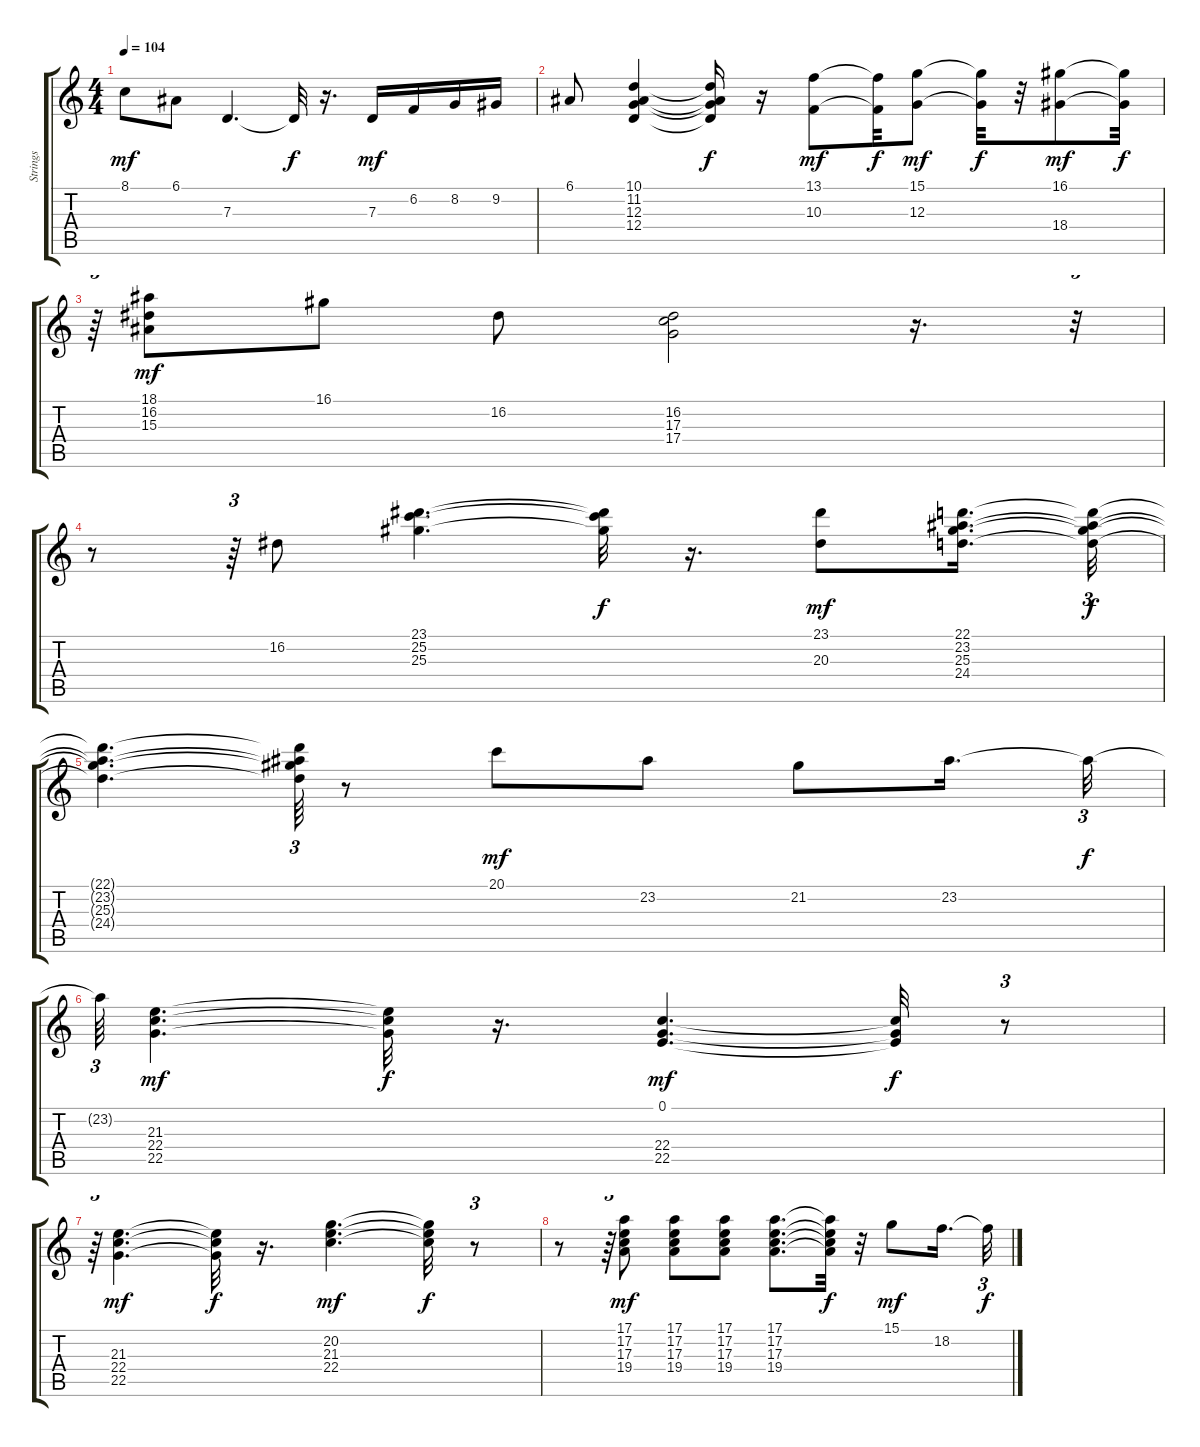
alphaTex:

\track ("Strings" "Strings") {instrument synthstrings1}
\staff {score tabs}
\tuning (E4 B3 G3 D3 A2 E2) {hide}
\ts (4 4)
\tempo 104
\clef g2
\ks c
8.1.8{dy mf} 6.1.8 7.3.4{d} 7.3{t}.32{dy f} r.16{d} 7.3.16{dy mf} 6.2.16 8.2.16 9.2.16 |
6.1.8 (10.1 11.2 12.3 12.4).4 (10.1{t} 11.2{t} 12.3{t} 12.4{t}).16{dy f} r.16 (13.1 10.3).8{dy mf} (13.1{t} 10.3{t}).32{dy f} (15.1 12.3).8{dy mf} (15.1{t} 12.3{t}).32{dy f} r.32 (16.1 18.4).8{dy mf} (16.1{t} 18.4{t}).32{dy f} |
r.64{tu (3 2)} (18.1 16.2 15.3).8{dy mf} 16.1.8 16.2.8 (16.2 17.3 17.4).2 r.16{d} r.32{tu (3 2)} |
r.8 r.64{tu (3 2)} 16.2.8 (23.1 25.2 25.3).4{d} (23.1{t} 25.2{t} 25.3{t}).32{dy f} r.16{d} (23.1 20.3).8{dy mf} (22.1 23.2 25.3 24.4).16{d} (22.1{t} 23.2{t} 25.3{t} 24.4{t}).32{tu (3 2) dy f} |
(22.1{t} 23.2{t} 25.3{t} 24.4{t}).4{d} (22.1{t} 23.2{t} 25.3{t} 24.4{t}).64{tu (3 2)} r.8 20.1.8{dy mf} 23.2.8 21.2.8 23.2.16{d} 23.2{t}.32{tu (3 2) dy f} |
23.2{t}.64{tu (3 2)} (21.3 22.4 22.5).4{d dy mf} (21.3{t} 22.4{t} 22.5{t}).32{dy f} r.16{d} (0.1 22.4 22.5).4{d dy mf} (0.1{t} 22.4{t} 22.5{t}).32{dy f} r.8{tu (3 2)} |
r.64{tu (3 2)} (21.3 22.4 22.5).4{d dy mf} (21.3{t} 22.4{t} 22.5{t}).32{dy f} r.16{d} (20.2 21.3 22.4).4{d dy mf} (20.2{t} 21.3{t} 22.4{t}).32{dy f} r.8{tu (3 2)} |
r.8 r.64{tu (3 2)} (17.1 17.2 17.3 19.4).8{dy mf} (17.1 17.2 17.3 19.4).8 (17.1 17.2 17.3 19.4).8 (17.1 17.2 17.3 19.4).8{d} (17.1{t} 17.2{t} 17.3{t} 19.4{t}).32{dy f} r.32 15.1.8{dy mf} 18.2.16{d} 18.2{t}.32{tu (3 2) dy f}
